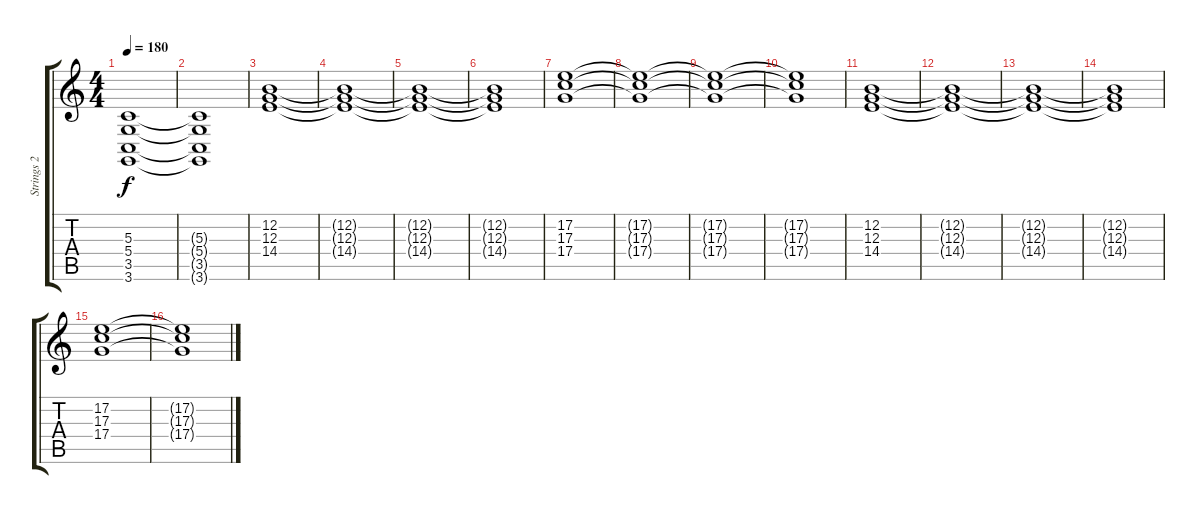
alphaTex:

\track ("Strings 2" "Strings 2") {instrument stringensemble1}
\staff {score tabs}
\tuning (E4 B3 G3 D3 A2 E2) {hide}
\ts (4 4)
\tempo 180
\clef g2
\ks c
(5.3{t} 5.4{t} 3.5{t} 3.6{t}).1{dy f} |
(5.3{t} 5.4{t} 3.5{t} 3.6{t}).1 |
(12.2 12.3 14.4).1{volume 10} |
(12.2{t} 12.3{t} 14.4{t}).1 |
(12.2{t} 12.3{t} 14.4{t}).1 |
(12.2{t} 12.3{t} 14.4{t}).1 |
(17.2 17.3 17.4).1 |
(17.2{t} 17.3{t} 17.4{t}).1 |
(17.2{t} 17.3{t} 17.4{t}).1 |
(17.2{t} 17.3{t} 17.4{t}).1 |
(12.2 12.3 14.4).1 |
(12.2{t} 12.3{t} 14.4{t}).1 |
(12.2{t} 12.3{t} 14.4{t}).1 |
(12.2{t} 12.3{t} 14.4{t}).1 |
(17.2 17.3 17.4).1 |
(17.2{t} 17.3{t} 17.4{t}).1
